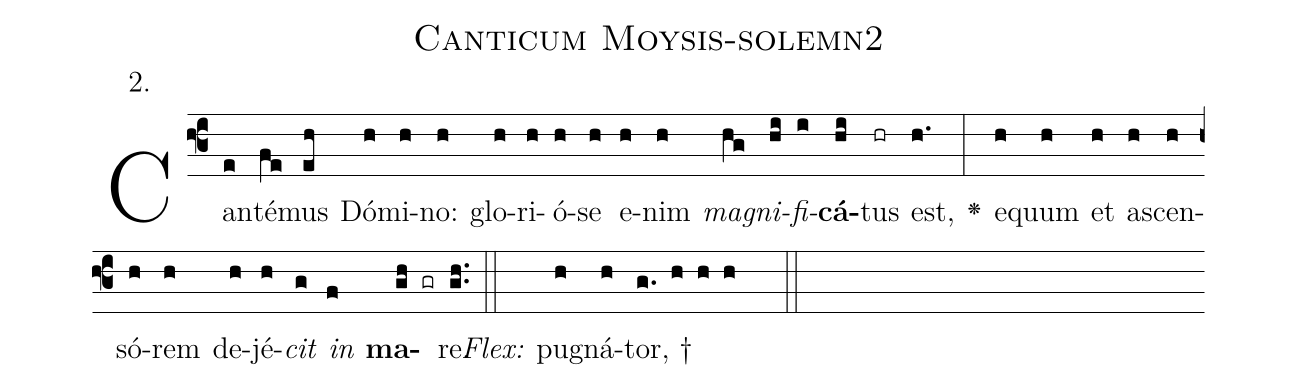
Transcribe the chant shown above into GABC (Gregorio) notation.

name: Canticum Moysis-solemn2;
annotation: 2.;
%%
(f3)Can(e)té(fe)mus(eh) Dó(h)mi(h)no:(h) glo(h)ri(h)ó(h)se(h) e(h)nim(h) <i>ma</i>(hg)<i>gni</i>(hi)<i>fi</i>(i)<b>cá</b>(hi)tus(hr) est,(h.) <v>\greheightstar</v>(:) e(h)quum(h) et(h) a(h)scen(h)só(h)rem(h) de(h)jé(h)<i>cit</i>(g) <i>in</i>(f) <b>ma</b>(gh gr)re.(gh..) (::)
<i>Flex:</i>()  pu(h)gná(h)tor, †(g. h h h  ::)

%E(h) u(h) o(g) u(f) a(gh) e.(gh..) (::)
